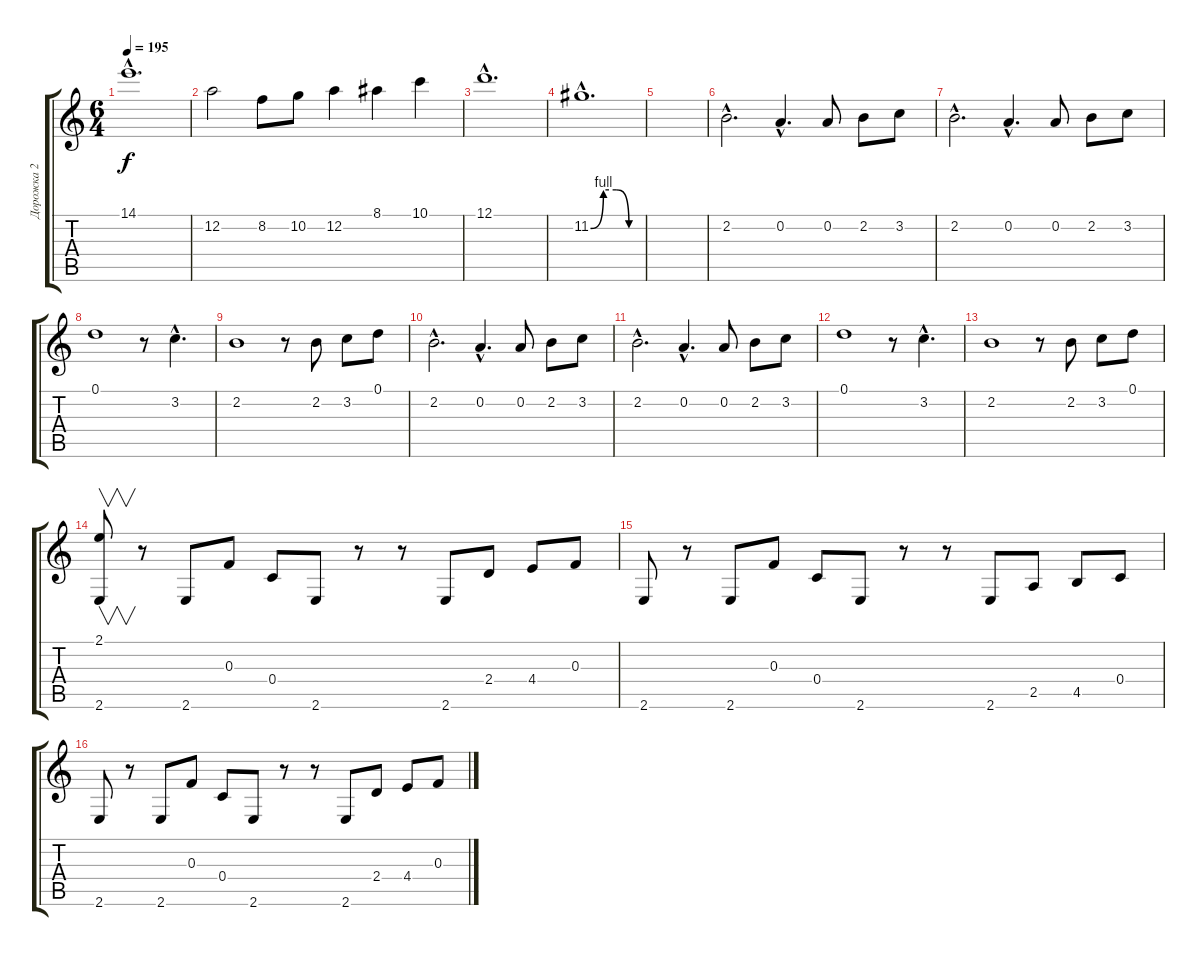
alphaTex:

\track ("Дорожка 2" "Дорожка 2") {instrument overdrivenguitar}
\staff {score tabs}
\tuning (D4 A3 F3 C3 G2 D2) {hide}
\ts (6 4)
\tempo 195
\clef g2
\ks c
14.1{hac}.1{d dy f} |
12.2.2 8.2.8 10.2.8 12.2.4 8.1.4 10.1.4 |
12.1{hac}.1{d} |
11.2{be (custom 0 0 15 4 30 4 45 0 60 0) hac}.1{d} |
|
2.2{hac}.2{d} 0.2{hac}.4{d} 0.2.8 2.2.8 3.2.8 |
2.2{hac}.2{d} 0.2{hac}.4{d} 0.2.8 2.2.8 3.2.8 |
0.1.1 r.8 3.2{hac}.4{d} |
2.2.1 r.8 2.2.8 3.2.8 0.1.8 |
2.2{hac}.2{d} 0.2{hac}.4{d} 0.2.8 2.2.8 3.2.8 |
2.2{hac}.2{d} 0.2{hac}.4{d} 0.2.8 2.2.8 3.2.8 |
0.1.1 r.8 3.2{hac}.4{d} |
2.2.1 r.8 2.2.8 3.2.8 0.1.8 |
(2.1 2.6).8{v} r.8 2.6.8 0.3.8 0.4.8 2.6.8 r.8 r.8 2.6.8 2.4.8 4.4.8 0.3.8 |
2.6.8 r.8 2.6.8 0.3.8 0.4.8 2.6.8 r.8 r.8 2.6.8 2.5.8 4.5.8 0.4.8 |
2.6.8 r.8 2.6.8 0.3.8 0.4.8 2.6.8 r.8 r.8 2.6.8 2.4.8 4.4.8 0.3.8
